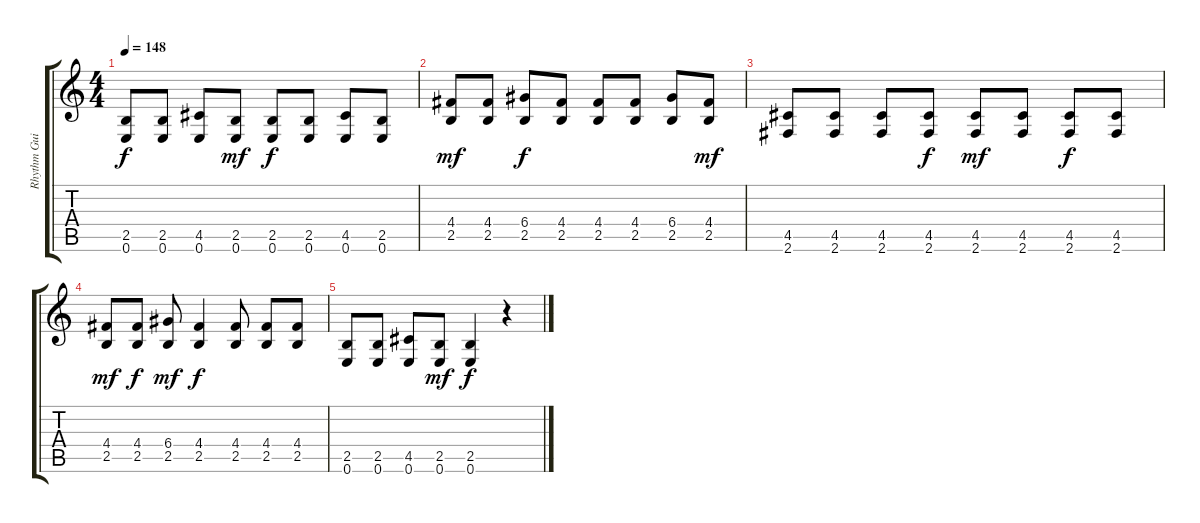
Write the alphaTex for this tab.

\track ("Rhythm Guitar" "Rhythm Gui") {instrument electricguitarclean}
\staff {score tabs}
\tuning (E4 B3 G3 D3 A2 E2) {hide}
\ts (4 4)
\tempo 148
\clef g2
\ks c
(2.5 0.6).8{dy f} (2.5 0.6).8 (4.5 0.6).8 (2.5 0.6).8{dy mf} (2.5 0.6).8{dy f} (2.5 0.6).8 (4.5 0.6).8 (2.5 0.6).8 |
(4.4 2.5).8{dy mf} (4.4 2.5).8 (6.4 2.5).8{dy f} (4.4 2.5).8 (4.4 2.5).8 (4.4 2.5).8 (6.4 2.5).8 (4.4 2.5).8{dy mf} |
(4.5 2.6).8 (4.5 2.6).8 (4.5 2.6).8 (4.5 2.6).8{dy f} (4.5 2.6).8{dy mf} (4.5 2.6).8 (4.5 2.6).8{dy f} (4.5 2.6).8 |
(4.4 2.5).8{dy mf} (4.4 2.5).8{dy f} (6.4 2.5).8{dy mf} (4.4 2.5).4{dy f} (4.4 2.5).8 (4.4 2.5).8 (4.4 2.5).8 |
(2.5 0.6).8 (2.5 0.6).8 (4.5 0.6).8 (2.5 0.6).8{dy mf} (2.5 0.6).4{dy f} r.4
